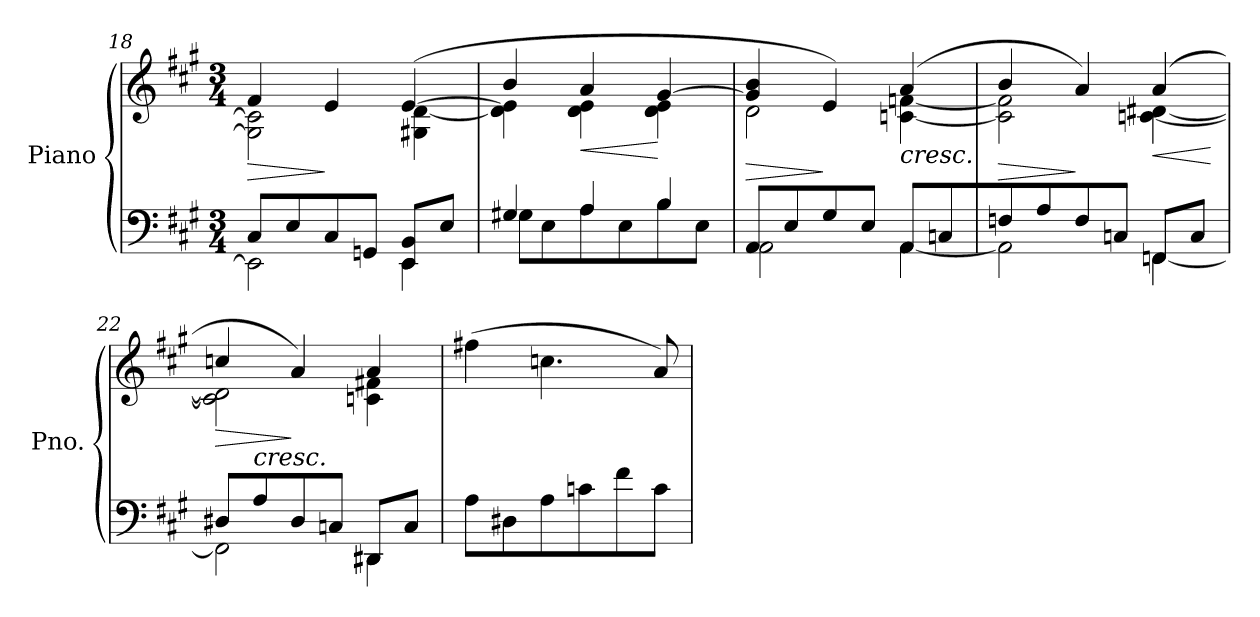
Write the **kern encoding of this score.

**kern	**kern	**dynam
*part1	*part1	*part1
*staff2	*staff1	*staff1/2
*I"Piano	*	*
*I'Pno.	*	*
*clefF4	*clefG2	*
*k[f#c#g#]	*k[f#c#g#]	*
*M3/4	*M3/4	*
=18	=18	=18
*^	*	*
!	!	!	!LO:HP:b
*	*	*^	*
8C#/	2EE\]	4f#/	2G\] 2c#\]	>
8E/	.	.	.	.
8C#/	.	4e/	.	]
8GGn/J	.	.	.	.
8EE/ 8BB/L	4EE\	(>[4e/	4G#X\ [4d\	.
8E/J	.	.	.	.
=19	=19	=19	=19	=19
4G#X/	8G#\L	4b/	4d\] 4e\]	.
.	8E\	.	.	.
!	!	!	!	!LO:HP:b
4A/	8A\	4a/	4d\ 4e\	<
.	8E\	.	.	.
4B/	8B\	[4g#/	4d\ 4e\	[
.	8E\J	.	.	.
=20	=20	=20	=20	=20
!	!	!	!	!LO:HP:b
8AA/L	2AA\	4g#/] 4b/	2d\	>
8E/	.	.	.	.
8G#/	.	4e/)	.	]
8E/J	.	.	.	.
!	!	!	!	!LO:HP:b
8AA/L	[4AA\	(>4a/	[4cn\ [4fn\	<
8Cn/	.	.	.	.
=21	=21	=21	=21	=21
!	!	!	!	!LO:HP:b
8Fn/	2AA\]	4b/	2c\] 2f\]	>
8A/	.	.	.	.
8F/	.	4a/)	.	[ ]
8Cn/J	.	.	.	.
!	!	!	!	!LO:HP:b
8FFn/L	[4FF\	(>4a/	[4cn\ [4d#X\	<
8C/J	.	.	.	.
*v	*v	*	*	*
*	*v	*v	*
.	.	[
!!LO:PB:g=z
=22	=22	=22
*^	*	*
!	!	!	!LO:HP:b
*	*	*^	*
8D#X/L	2FF\]	4ccn/	2c\] 2d#\]	>
!LO:TX:a:i:t=cresc.	!	!	!	!
8A/	.	.	.	.
8D#/	.	4a/)	.	]
8Cn/J	.	.	.	.
8DD#X/L	4DD#\	4a/	4cn\ 4f#X\	.
8C/J	.	.	.	.
*v	*v	*	*	*
*	*v	*v	*
=23	=23	=23
8A\L	(>4ff#X\	.
8D#X\	.	.
8A\	4.ccn\	.
8cn\	.	.
8f#\	.	.
8c\J	8a/)	.
=	=	=
*-	*-	*-
